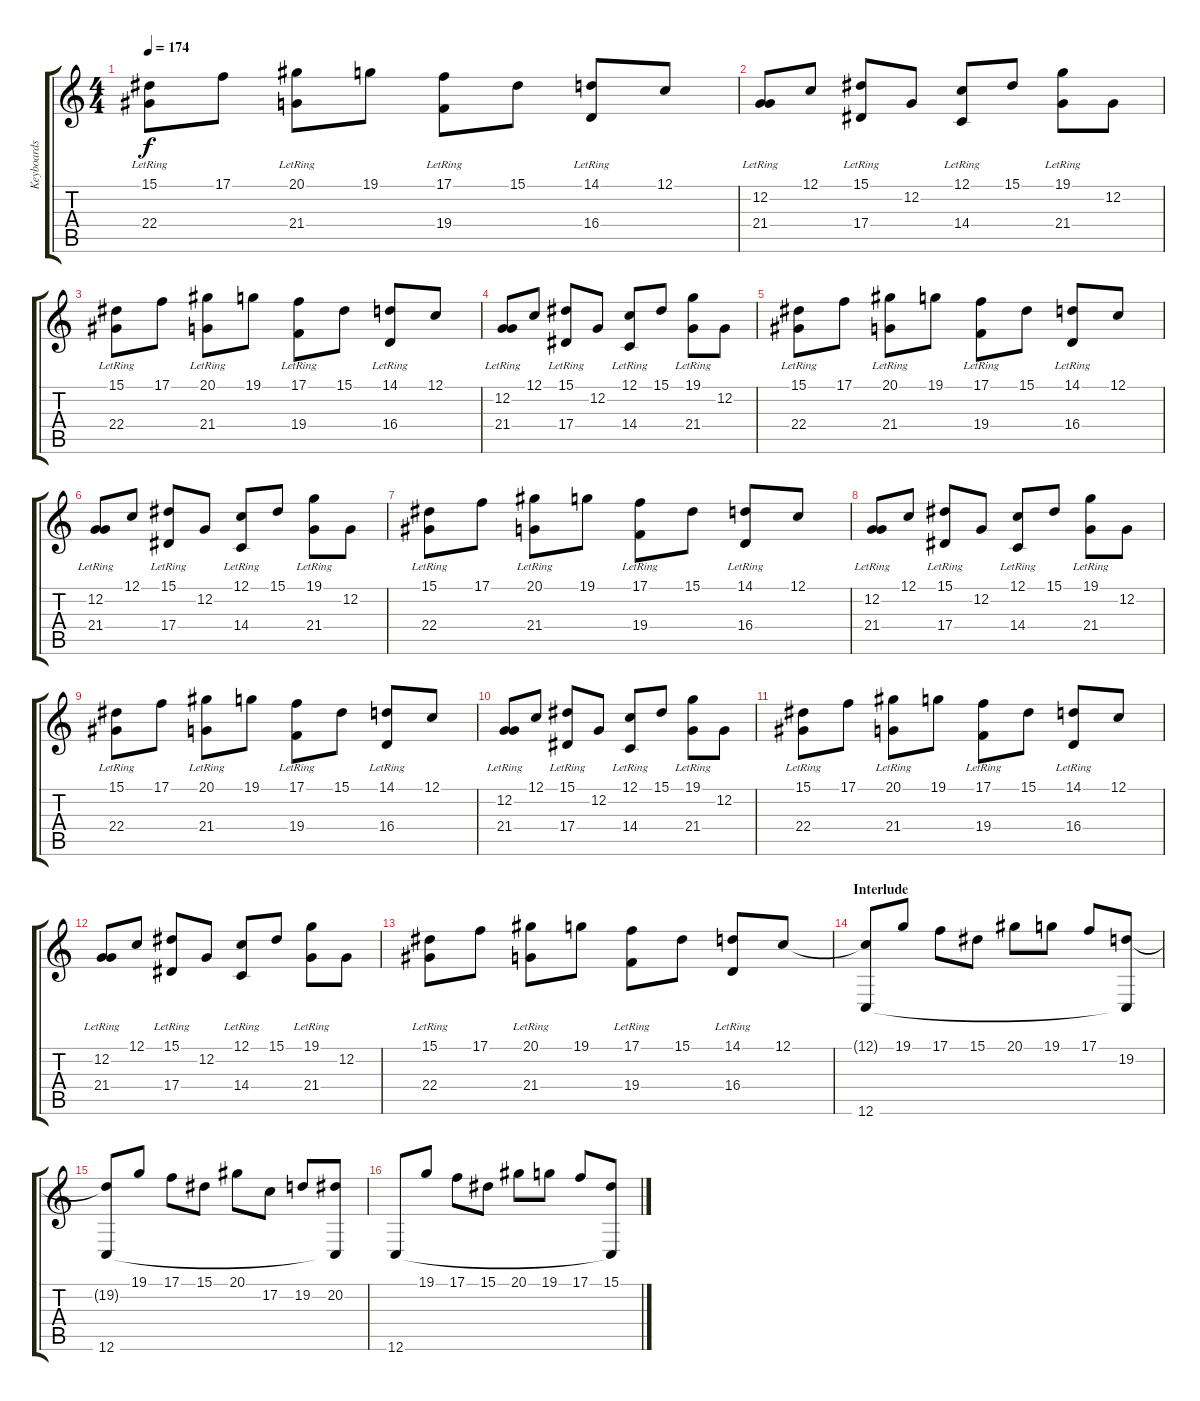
\track ("Keyboards" "Keyboards") {instrument musicbox}
\staff {score tabs}
\tuning (C4 G3 Eb3 Bb2 F2 C2) {hide}
\ts (4 4)
\tempo 174
\clef g2
\ks c
(15.1 22.4{lr}).8{dy f} 17.1.8 (20.1 21.4{lr}).8 19.1.8 (17.1 19.4{lr}).8 15.1.8 (14.1 16.4{lr}).8 12.1.8 |
(12.2 21.4{lr}).8 12.1.8 (15.1 17.4{lr}).8 12.2.8 (12.1 14.4{lr}).8 15.1.8 (19.1 21.4{lr}).8 12.2.8 |
(15.1 22.4{lr}).8 17.1.8 (20.1 21.4{lr}).8 19.1.8 (17.1 19.4{lr}).8 15.1.8 (14.1 16.4{lr}).8 12.1.8 |
(12.2 21.4{lr}).8 12.1.8 (15.1 17.4{lr}).8 12.2.8 (12.1 14.4{lr}).8 15.1.8 (19.1 21.4{lr}).8 12.2.8 |
(15.1 22.4{lr}).8 17.1.8 (20.1 21.4{lr}).8 19.1.8 (17.1 19.4{lr}).8 15.1.8 (14.1 16.4{lr}).8 12.1.8 |
(12.2 21.4{lr}).8 12.1.8 (15.1 17.4{lr}).8 12.2.8 (12.1 14.4{lr}).8 15.1.8 (19.1 21.4{lr}).8 12.2.8 |
(15.1 22.4{lr}).8 17.1.8 (20.1 21.4{lr}).8 19.1.8 (17.1 19.4{lr}).8 15.1.8 (14.1 16.4{lr}).8 12.1.8 |
(12.2 21.4{lr}).8 12.1.8 (15.1 17.4{lr}).8 12.2.8 (12.1 14.4{lr}).8 15.1.8 (19.1 21.4{lr}).8 12.2.8 |
(15.1 22.4{lr}).8 17.1.8 (20.1 21.4{lr}).8 19.1.8 (17.1 19.4{lr}).8 15.1.8 (14.1 16.4{lr}).8 12.1.8 |
(12.2 21.4{lr}).8 12.1.8 (15.1 17.4{lr}).8 12.2.8 (12.1 14.4{lr}).8 15.1.8 (19.1 21.4{lr}).8 12.2.8 |
(15.1 22.4{lr}).8 17.1.8 (20.1 21.4{lr}).8 19.1.8 (17.1 19.4{lr}).8 15.1.8 (14.1 16.4{lr}).8 12.1.8 |
(12.2 21.4{lr}).8 12.1.8 (15.1 17.4{lr}).8 12.2.8 (12.1 14.4{lr}).8 15.1.8 (19.1 21.4{lr}).8 12.2.8 |
(15.1 22.4{lr}).8 17.1.8 (20.1 21.4{lr}).8 19.1.8 (17.1 19.4{lr}).8 15.1.8 (14.1 16.4{lr}).8 12.1.8 |
\section ("" "Interlude")
(12.1{t} 12.6).8 19.1.8 17.1.8 15.1.8 20.1.8 19.1.8 17.1.8 (19.2 12.6{t}).8 |
(19.2{t} 12.6).8 19.1.8 17.1.8 15.1.8 20.1.8 17.2.8 19.2.8 (20.2 12.6{t}).8 |
12.6.8 19.1.8 17.1.8 15.1.8 20.1.8 19.1.8 17.1.8 (15.1 12.6{t}).8
